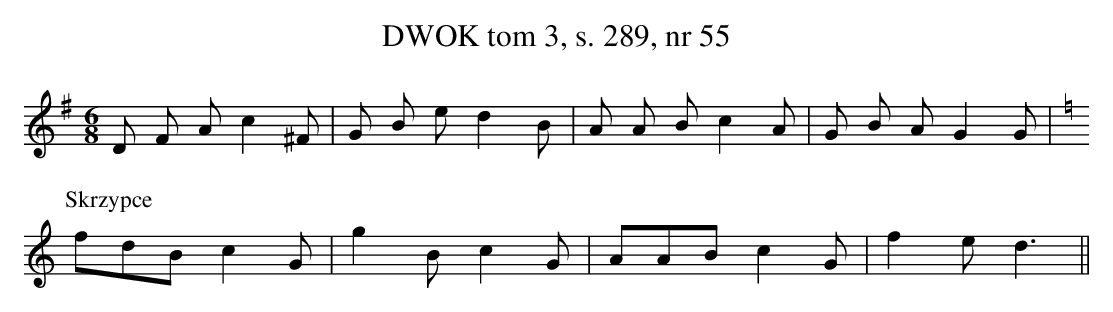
X:1
T: DWOK tom 3, s. 289, nr 55
L: 1/16
M: 6/8
K: G
D2 F2 A2 c4 ^F2 | G2 B2 e2 d4 B2 | A2 A2 B2 c4 A2 | G2 B2 A2 G4 G2 |
K: C
P: Skrzypce
f2d2B2 c4 G2 | g4 B2 c4 G2 | A2A2B2 c4 G2 | f4 e2 d6 ||
